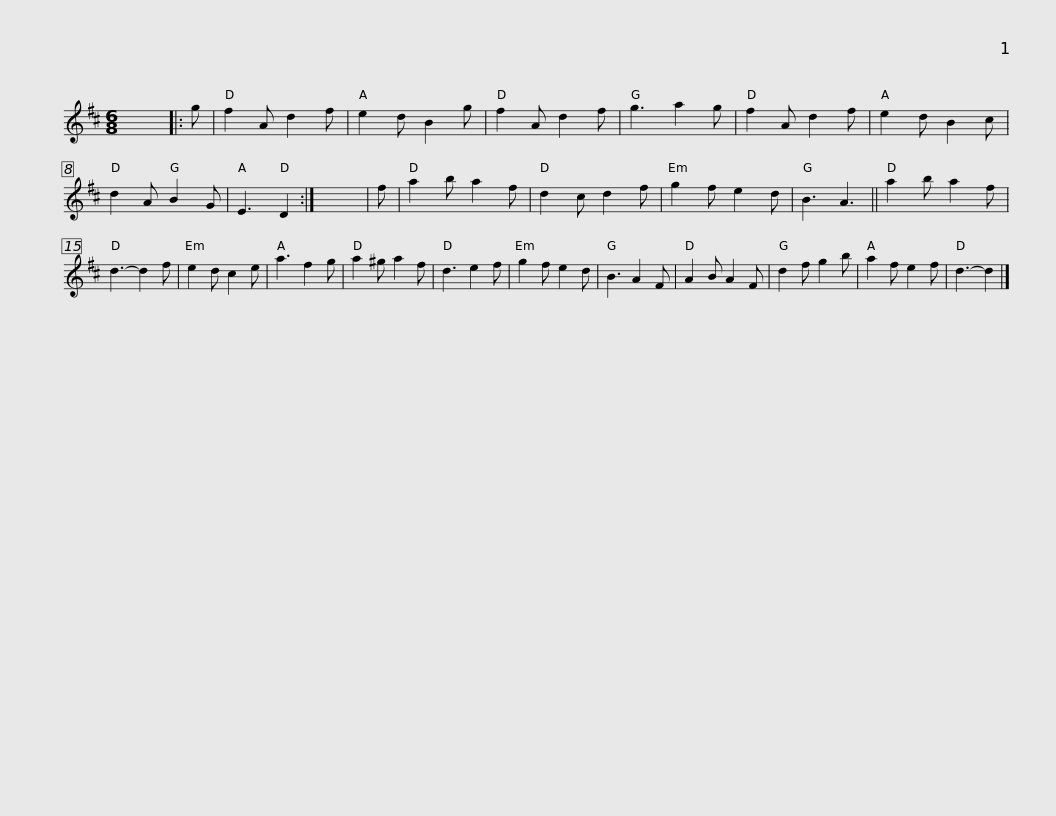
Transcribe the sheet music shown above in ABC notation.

X:1
L:1/8
M:6/8
I:linebreak $
K:D
V:1 treble
V:1
 x6 |: g | f2 A d2 f | e2 d B2 g | f2 A d2 f | %5
 g3 a2 g |$ f2 A d2 f | e2 d B2 c | d2 A B2 G | E3 D2 :|$ %10
 x6 | f | a2 b a2 f | d2 c d2 f | g2 f e2 d | %15
 B3 A3 || a2 b a2 f | d3- d2 f | e2 d c2 e | a3 f2 g |$ %20
 a2 ^g a2 f | d3 e2 f | g2 f e2 d | B3 A2 F |$ A2 B A2 F | %25
 d2 f g2 b | a2 f e2 f | d3- d2 |] %28
